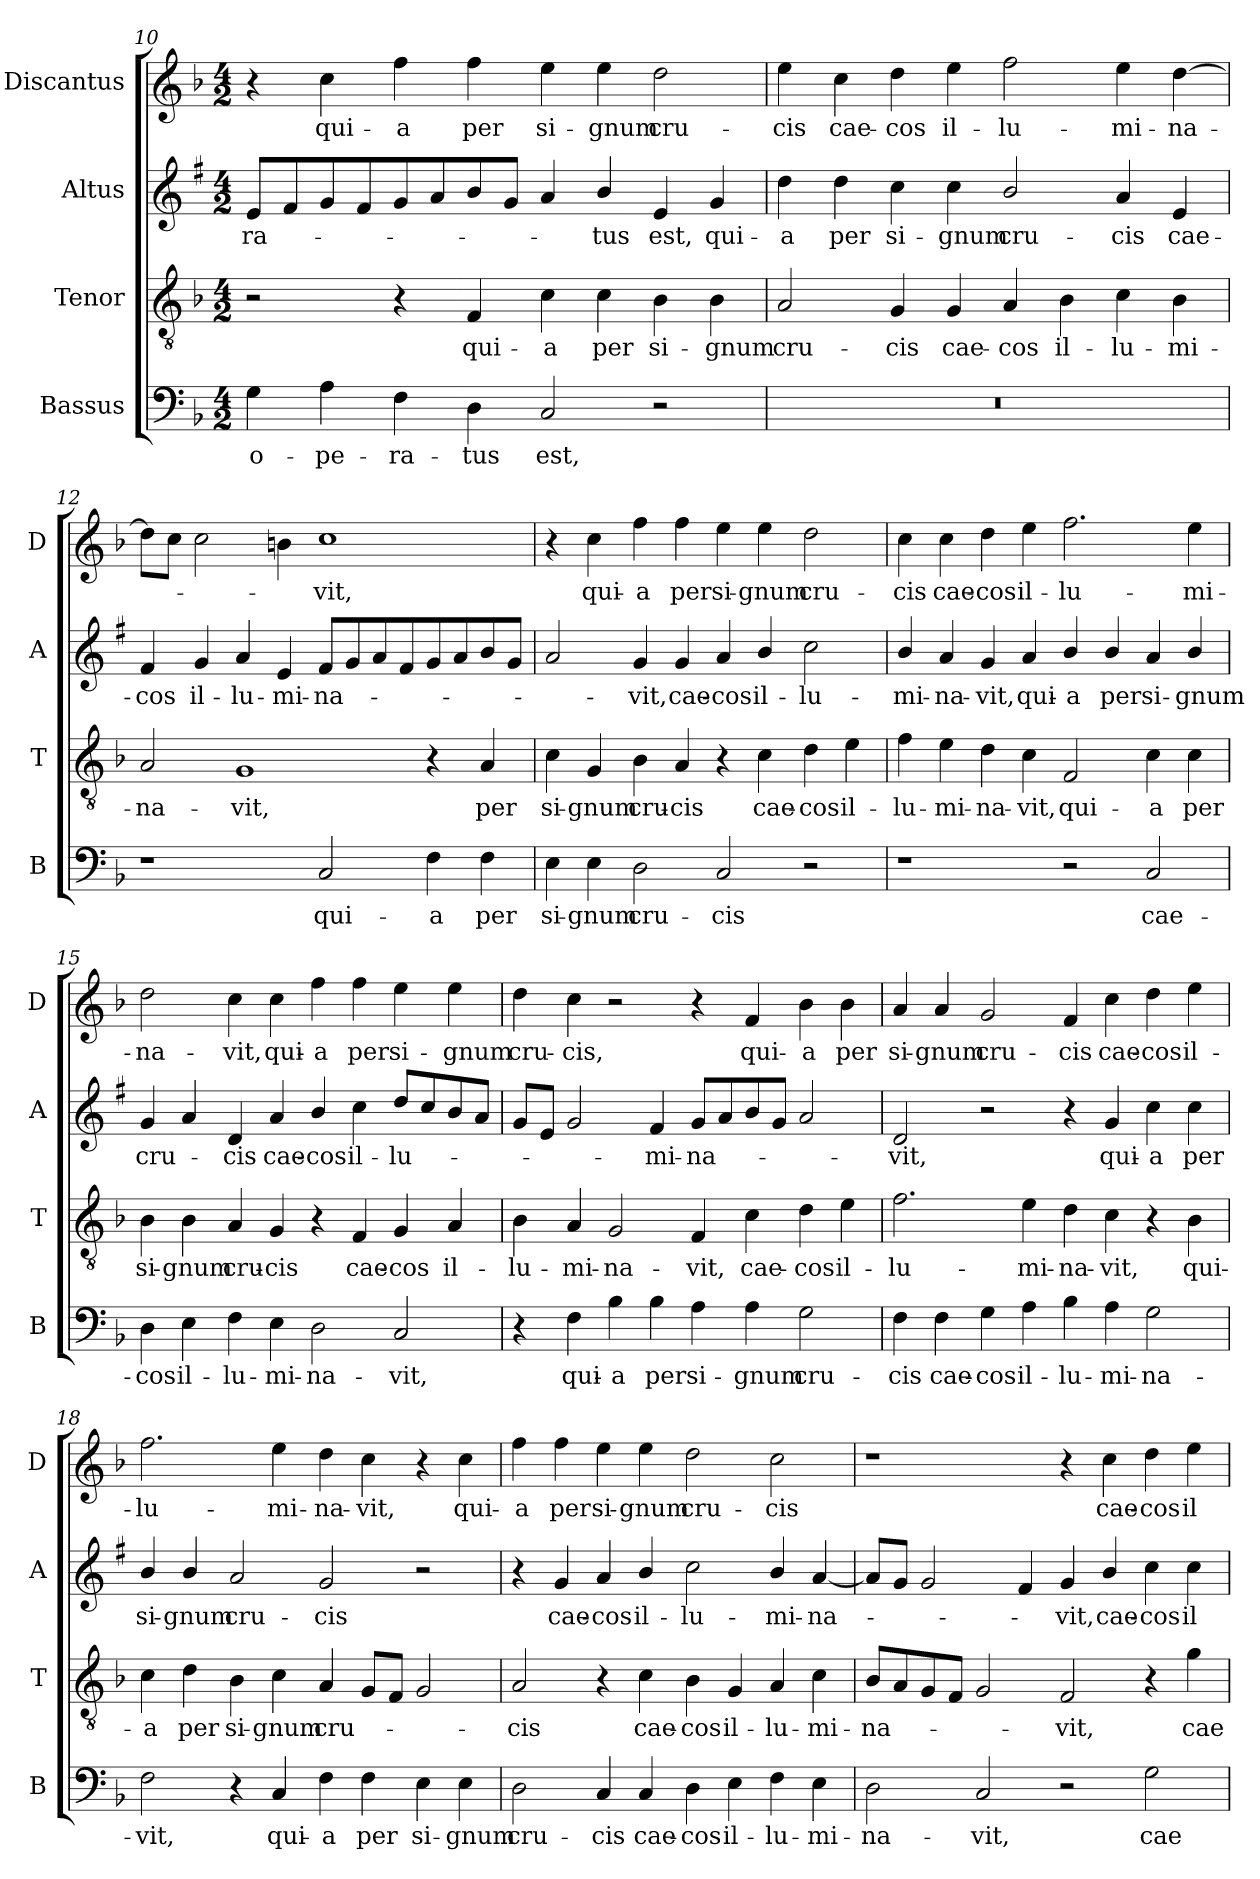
**kern	**text	**kern	**text	**kern	**text	**kern	**text
*part4	*part4	*part3	*part3	*part2	*part2	*part1	*part1
*staff4	*staff4	*staff3	*staff3	*staff2	*staff2	*staff1	*staff1
*I"Bassus	*	*I"Tenor	*	*I"Altus	*	*I"Discantus	*
*I'B	*	*I'T	*	*I'A	*	*I'D	*
*clefF4	*	*clefGv2	*	*clefG2	*	*clefG2	*
*	*	*	*	*ITrd1c2	*	*	*
*k[b-]	*	*k[b-]	*	*k[b-]	*	*k[b-]	*
*F:	*	*F:	*	*F:	*	*F:	*
*M4/2	*	*M4/2	*	*M4/2	*	*M4/2	*
=10	=10	=10	=10	=10	=10	=10	=10
!	!LO:LY:b	!	!	!	!LO:LY:b	!	!
4G\	o-	2r	.	8d/L	-ra-	4r	.
.	.	.	.	8e/	.	.	.
!	!LO:LY:b	!	!	!	!	!	!LO:LY:b
4A\	-pe-	.	.	8f/	.	4cc\	qui-
.	.	.	.	8e/	.	.	.
!	!LO:LY:b	!	!	!	!	!	!LO:LY:b
4F\	-ra-	4r	.	8f/	.	4ff\	-a
.	.	.	.	8g/	.	.	.
!	!LO:LY:b	!	!LO:LY:b	!	!	!	!LO:LY:b
4D\	-tus	4F/	qui-	8a/	.	4ff\	per
.	.	.	.	8f/J	.	.	.
!	!LO:LY:b	!	!LO:LY:b	!	!	!	!LO:LY:b
2C/	est,	4c\	-a	4g/	.	4ee\	si-
!	!	!	!LO:LY:b	!	!LO:LY:b	!	!LO:LY:b
.	.	4c\	per	4a/	-tus	4ee\	-gnum
!	!	!	!LO:LY:b	!	!LO:LY:b	!	!LO:LY:b
2r	.	4B-\	si-	4d/	est,	2dd\	cru-
!	!	!	!LO:LY:b	!	!LO:LY:b	!	!
.	.	4B-\	-gnum	4f/	qui-	.	.
!!LO:PB:g=z
=11	=11	=11	=11	=11	=11	=11	=11
!	!	!	!LO:LY:b	!	!LO:LY:b	!	!LO:LY:b
0r	.	2A/	cru-	4cc\	-a	4ee\	-cis
!	!	!	!	!	!LO:LY:b	!	!LO:LY:b
.	.	.	.	4cc\	per	4cc\	cae-
!	!	!	!LO:LY:b	!	!LO:LY:b	!	!LO:LY:b
.	.	4G/	-cis	4b-\	si-	4dd\	-cos
!	!	!	!LO:LY:b	!	!LO:LY:b	!	!LO:LY:b
.	.	4G/	cae-	4b-\	-gnum	4ee\	il-
!	!	!	!LO:LY:b	!	!LO:LY:b	!	!LO:LY:b
.	.	4A/	-cos	2a/	cru-	2ff\	-lu-
!	!	!	!LO:LY:b	!	!	!	!
.	.	4B-\	il-	.	.	.	.
!	!	!	!LO:LY:b	!	!LO:LY:b	!	!LO:LY:b
.	.	4c\	-lu-	4g/	-cis	4ee\	-mi-
!	!	!	!LO:LY:b	!	!LO:LY:b	!	!LO:LY:b
.	.	4B-\	-mi-	4d/	cae-	[4dd\	-na-
=12	=12	=12	=12	=12	=12	=12	=12
!	!	!	!LO:LY:b	!	!LO:LY:b	!	!
1r	.	2A/	-na-	4e/	-cos	8dd\L]	.
.	.	.	.	.	.	8cc\J	.
!	!	!	!	!	!LO:LY:b	!	!
.	.	.	.	4f/	il-	2cc\	.
!	!	!	!LO:LY:b	!	!LO:LY:b	!	!
.	.	1G	-vit,	4g/	-lu-	.	.
!	!	!	!	!	!LO:LY:b	!	!
.	.	.	.	4d/	-mi-	4bn\	.
!	!LO:LY:b	!	!	!	!LO:LY:b	!	!LO:LY:b
2C/	qui-	.	.	8e/L	-na-	1cc	-vit,
.	.	.	.	8f/	.	.	.
.	.	.	.	8g/	.	.	.
.	.	.	.	8e/	.	.	.
!	!LO:LY:b	!	!	!	!	!	!
4F\	-a	4r	.	8f/	.	.	.
.	.	.	.	8g/	.	.	.
!	!LO:LY:b	!	!LO:LY:b	!	!	!	!
4F\	per	4A/	per	8a/	.	.	.
.	.	.	.	8f/J	.	.	.
=13	=13	=13	=13	=13	=13	=13	=13
!	!LO:LY:b	!	!LO:LY:b	!	!	!	!
4E\	si-	4c\	si-	2g/	.	4r	.
!	!LO:LY:b	!	!LO:LY:b	!	!	!	!LO:LY:b
4E\	-gnum	4G/	-gnum	.	.	4cc\	qui-
!	!LO:LY:b	!	!LO:LY:b	!	!LO:LY:b	!	!LO:LY:b
2D\	cru-	4B-\	cru-	4f/	-vit,	4ff\	-a
!	!	!	!LO:LY:b	!	!LO:LY:b	!	!LO:LY:b
.	.	4A/	-cis	4f/	cae-	4ff\	per
!	!LO:LY:b	!	!	!	!LO:LY:b	!	!LO:LY:b
2C/	-cis	4r	.	4g/	-cos	4ee\	si-
!	!	!	!LO:LY:b	!	!LO:LY:b	!	!LO:LY:b
.	.	4c\	cae-	4a/	il-	4ee\	-gnum
!	!	!	!LO:LY:b	!	!LO:LY:b	!	!LO:LY:b
2r	.	4d\	-cos	2b-\	-lu-	2dd\	cru-
!	!	!	!LO:LY:b	!	!	!	!
.	.	4e\	il-	.	.	.	.
!!LO:LB:g=z
=14	=14	=14	=14	=14	=14	=14	=14
!	!	!	!LO:LY:b	!	!LO:LY:b	!	!LO:LY:b
1r	.	4f\	-lu-	4a/	-mi-	4cc\	-cis
!	!	!	!LO:LY:b	!	!LO:LY:b	!	!LO:LY:b
.	.	4e\	-mi-	4g/	-na-	4cc\	cae-
!	!	!	!LO:LY:b	!	!LO:LY:b	!	!LO:LY:b
.	.	4d\	-na-	4f/	-vit,	4dd\	-cos
!	!	!	!LO:LY:b	!	!LO:LY:b	!	!LO:LY:b
.	.	4c\	-vit,	4g/	qui-	4ee\	il-
!	!	!	!LO:LY:b	!	!LO:LY:b	!	!LO:LY:b
2r	.	2F/	qui-	4a/	-a	2.ff\	-lu-
!	!	!	!	!	!LO:LY:b	!	!
.	.	.	.	4a/	per	.	.
!	!LO:LY:b	!	!LO:LY:b	!	!LO:LY:b	!	!
2C/	cae-	4c\	-a	4g/	si-	.	.
!	!	!	!LO:LY:b	!	!LO:LY:b	!	!LO:LY:b
.	.	4c\	per	4a/	-gnum	4ee\	-mi-
=15	=15	=15	=15	=15	=15	=15	=15
!	!LO:LY:b	!	!LO:LY:b	!	!LO:LY:b	!	!LO:LY:b
4D\	-cos	4B-\	si-	4f/	cru-	2dd\	-na-
!	!LO:LY:b	!	!LO:LY:b	!	!	!	!
4E\	il-	4B-\	-gnum	4g/	.	.	.
!	!LO:LY:b	!	!LO:LY:b	!	!LO:LY:b	!	!LO:LY:b
4F\	-lu-	4A/	cru-	4c/	-cis	4cc\	-vit,
!	!LO:LY:b	!	!LO:LY:b	!	!LO:LY:b	!	!LO:LY:b
4E\	-mi-	4G/	-cis	4g/	cae-	4cc\	qui-
!	!LO:LY:b	!	!	!	!LO:LY:b	!	!LO:LY:b
2D\	-na-	4r	.	4a/	-cos	4ff\	-a
!	!	!	!LO:LY:b	!	!LO:LY:b	!	!LO:LY:b
.	.	4F/	cae-	4b-\	il-	4ff\	per
!	!LO:LY:b	!	!LO:LY:b	!	!LO:LY:b	!	!LO:LY:b
2C/	-vit,	4G/	-cos	8cc/L	-lu-	4ee\	si-
.	.	.	.	8b-/	.	.	.
!	!	!	!LO:LY:b	!	!	!	!LO:LY:b
.	.	4A/	il-	8a/	.	4ee\	-gnum
.	.	.	.	8g/J	.	.	.
=16	=16	=16	=16	=16	=16	=16	=16
!	!	!	!LO:LY:b	!	!	!	!LO:LY:b
4r	.	4B-\	-lu-	8f/L	.	4dd\	cru-
.	.	.	.	8d/J	.	.	.
!	!LO:LY:b	!	!LO:LY:b	!	!	!	!LO:LY:b
4F\	qui-	4A/	-mi-	2f/	.	4cc\	-cis,
!	!LO:LY:b	!	!LO:LY:b	!	!	!	!
4B-\	-a	2G/	-na-	.	.	2r	.
!	!LO:LY:b	!	!	!	!LO:LY:b	!	!
4B-\	per	.	.	4e/	-mi-	.	.
!	!LO:LY:b	!	!LO:LY:b	!	!LO:LY:b	!	!
4A\	si-	4F/	-vit,	8f/L	-na-	4r	.
.	.	.	.	8g/	.	.	.
!	!LO:LY:b	!	!LO:LY:b	!	!	!	!LO:LY:b
4A\	-gnum	4c\	cae-	8a/	.	4f/	qui-
.	.	.	.	8f/J	.	.	.
!	!LO:LY:b	!	!LO:LY:b	!	!	!	!LO:LY:b
2G\	cru-	4d\	-cos	2g/	.	4b-\	-a
!	!	!	!LO:LY:b	!	!	!	!LO:LY:b
.	.	4e\	il-	.	.	4b-\	per
!!LO:LB:g=z
=17	=17	=17	=17	=17	=17	=17	=17
!	!LO:LY:b	!	!LO:LY:b	!	!LO:LY:b	!	!LO:LY:b
4F\	-cis	2.f\	-lu-	2c/	-vit,	4a/	si-
!	!LO:LY:b	!	!	!	!	!	!LO:LY:b
4F\	cae-	.	.	.	.	4a/	-gnum
!	!LO:LY:b	!	!	!	!	!	!LO:LY:b
4G\	-cos	.	.	2r	.	2g/	cru-
!	!LO:LY:b	!	!LO:LY:b	!	!	!	!
4A\	il-	4e\	-mi-	.	.	.	.
!	!LO:LY:b	!	!LO:LY:b	!	!	!	!LO:LY:b
4B-\	-lu-	4d\	-na-	4r	.	4f/	-cis
!	!LO:LY:b	!	!LO:LY:b	!	!LO:LY:b	!	!LO:LY:b
4A\	-mi-	4c\	-vit,	4f/	qui-	4cc\	cae-
!	!LO:LY:b	!	!	!	!LO:LY:b	!	!LO:LY:b
2G\	-na-	4r	.	4b-\	-a	4dd\	-cos
!	!	!	!LO:LY:b	!	!LO:LY:b	!	!LO:LY:b
.	.	4B-\	qui-	4b-\	per	4ee\	il-
=18	=18	=18	=18	=18	=18	=18	=18
!	!LO:LY:b	!	!LO:LY:b	!	!LO:LY:b	!	!LO:LY:b
2F\	-vit,	4c\	-a	4a/	si-	2.ff\	-lu-
!	!	!	!LO:LY:b	!	!LO:LY:b	!	!
.	.	4d\	per	4a/	-gnum	.	.
!	!	!	!LO:LY:b	!	!LO:LY:b	!	!
4r	.	4B-\	si-	2g/	cru-	.	.
!	!LO:LY:b	!	!LO:LY:b	!	!	!	!LO:LY:b
4C/	qui-	4c\	-gnum	.	.	4ee\	-mi-
!	!LO:LY:b	!	!LO:LY:b	!	!LO:LY:b	!	!LO:LY:b
4F\	-a	4A/	cru-	2f/	-cis	4dd\	-na-
!	!LO:LY:b	!	!	!	!	!	!LO:LY:b
4F\	per	8G/L	.	.	.	4cc\	-vit,
.	.	8F/J	.	.	.	.	.
!	!LO:LY:b	!	!	!	!	!	!
4E\	si-	2G/	.	2r	.	4r	.
!	!LO:LY:b	!	!	!	!	!	!LO:LY:b
4E\	-gnum	.	.	.	.	4cc\	qui-
=19	=19	=19	=19	=19	=19	=19	=19
!	!LO:LY:b	!	!LO:LY:b	!	!	!	!LO:LY:b
2D\	cru-	2A/	-cis	4r	.	4ff\	-a
!	!	!	!	!	!LO:LY:b	!	!LO:LY:b
.	.	.	.	4f/	cae-	4ff\	per
!	!LO:LY:b	!	!	!	!LO:LY:b	!	!LO:LY:b
4C/	-cis	4r	.	4g/	-cos	4ee\	si-
!	!LO:LY:b	!	!LO:LY:b	!	!LO:LY:b	!	!LO:LY:b
4C/	cae-	4c\	cae-	4a/	il-	4ee\	-gnum
!	!LO:LY:b	!	!LO:LY:b	!	!LO:LY:b	!	!LO:LY:b
4D\	-cos	4B-\	-cos	2b-\	-lu-	2dd\	cru-
!	!LO:LY:b	!	!LO:LY:b	!	!	!	!
4E\	il-	4G/	il-	.	.	.	.
!	!LO:LY:b	!	!LO:LY:b	!	!LO:LY:b	!	!LO:LY:b
4F\	-lu-	4A/	-lu-	4a/	-mi-	2cc\	-cis
!	!LO:LY:b	!	!LO:LY:b	!	!LO:LY:b	!	!
4E\	-mi-	4c\	-mi-	[4g/	-na-	.	.
!!LO:LB:g=z
=20	=20	=20	=20	=20	=20	=20	=20
!	!LO:LY:b	!	!LO:LY:b	!	!	!	!
2D\	-na-	8B-/L	-na-	8g/L]	.	1r	.
.	.	8A/	.	8f/J	.	.	.
.	.	8G/	.	2f/	.	.	.
.	.	8F/J	.	.	.	.	.
!	!LO:LY:b	!	!	!	!	!	!
2C/	-vit,	2G/	.	.	.	.	.
.	.	.	.	4e/	.	.	.
!	!	!	!LO:LY:b	!	!LO:LY:b	!	!
2r	.	2F/	-vit,	4f/	-vit,	4r	.
!	!	!	!	!	!LO:LY:b	!	!LO:LY:b
.	.	.	.	4a/	cae-	4cc\	cae-
!	!LO:LY:b	!	!	!	!LO:LY:b	!	!LO:LY:b
2G\	cae-	4r	.	4b-\	-cos	4dd\	-cos
!	!	!	!LO:LY:b	!	!LO:LY:b	!	!LO:LY:b
.	.	4g\	cae-	4b-\	il-	4ee\	il-
=	=	=	=	=	=	=	=
*-	*-	*-	*-	*-	*-	*-	*-
